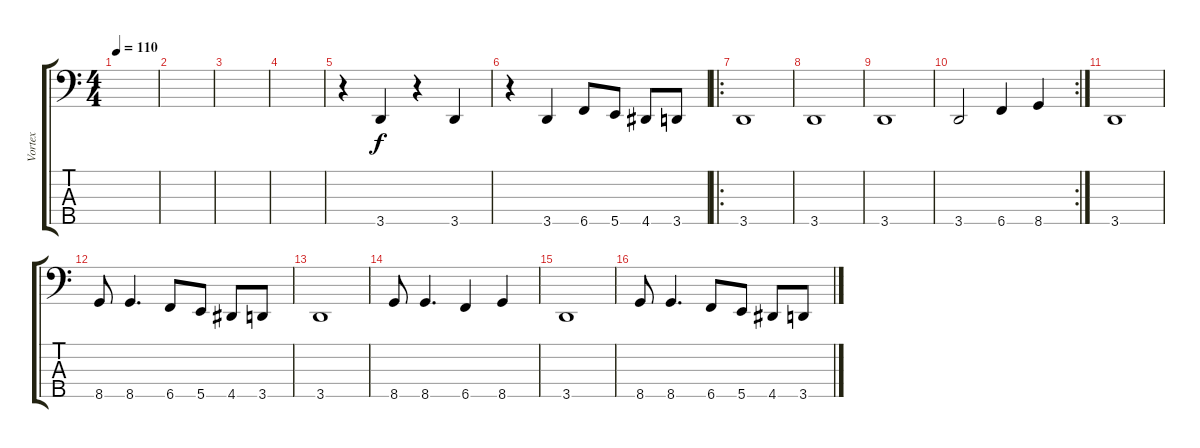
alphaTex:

\track ("Vortex" "Vortex") {instrument electricbassfinger}
\staff {score tabs}
\tuning (G2 D2 A1 E1 B0) {hide}
\ts (4 4)
\tempo 110
\clef f4
\ks c
|
|
|
|
r.4 3.5.4 r.4 3.5.4 |
r.4 3.5.4 6.5.8 5.5.8 4.5.8 3.5.8 |
\ro
3.5.1 |
3.5.1 |
3.5.1 |
\rc 2
3.5.2 6.5.4 8.5.4 |
3.5.1 |
8.5.8 8.5.4{d} 6.5.8 5.5.8 4.5.8 3.5.8 |
3.5.1 |
8.5.8 8.5.4{d} 6.5.4 8.5.4 |
3.5.1 |
8.5.8 8.5.4{d} 6.5.8 5.5.8 4.5.8 3.5.8
